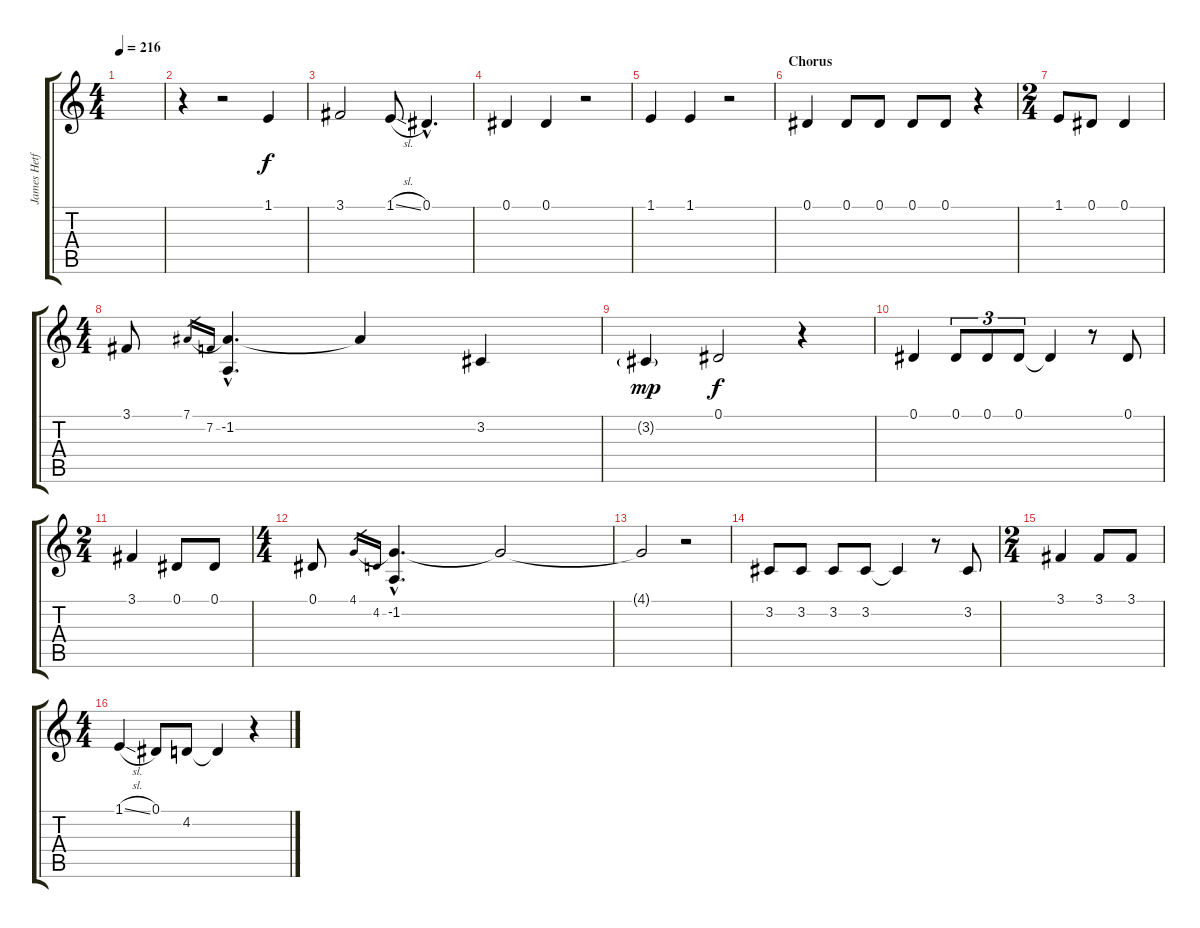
\track ("James Hetfield (Voices)" "James Hetf") {instrument cello}
\staff {score tabs}
\tuning (Eb4 Bb3 Gb3 Db3 Ab2 Eb2) {hide}
\ts (4 4)
\tempo 216
\clef g2
\ks c
|
r.4 r.2 1.1.4 |
3.1.2 1.1{sl}.8 0.1{hac}.4{d} |
0.1.4 0.1.4 r.2 |
1.1.4 1.1.4 r.2 |
\section ("" "Chorus")
0.1.4 0.1.8 0.1.8 0.1.8 0.1.8 r.4 |
\ts (2 4)
1.1.8 0.1.8 0.1.4 |
\ts (4 4)
3.1.8 7.1.16{gr} 7.2.16{gr} (7.1{hac t} -1.2{hac}).4{d} 7.1{t}.4 3.2.4 |
3.2{g}.4{dy mp} 0.1.2{dy f} r.4 |
0.1.4 0.1.8{tu (3 2)} 0.1.8{tu (3 2)} 0.1.8{tu (3 2)} 0.1{t}.4 r.8 0.1.8 |
\ts (2 4)
3.1.4 0.1.8 0.1.8 |
\ts (4 4)
0.1.8 4.1.16{gr} 4.2.16{gr} (4.1{hac t} -1.2{hac}).4{d} 4.1{t}.2 |
4.1{t}.2 r.2 |
3.2.8 3.2.8 3.2.8 3.2.8 3.2{t}.4 r.8 3.2.8 |
\ts (2 4)
3.1.4 3.1.8 3.1.8 |
\ts (4 4)
1.1{sl}.4 0.1{sl}.8 4.2.8 4.2{t}.4 r.4
